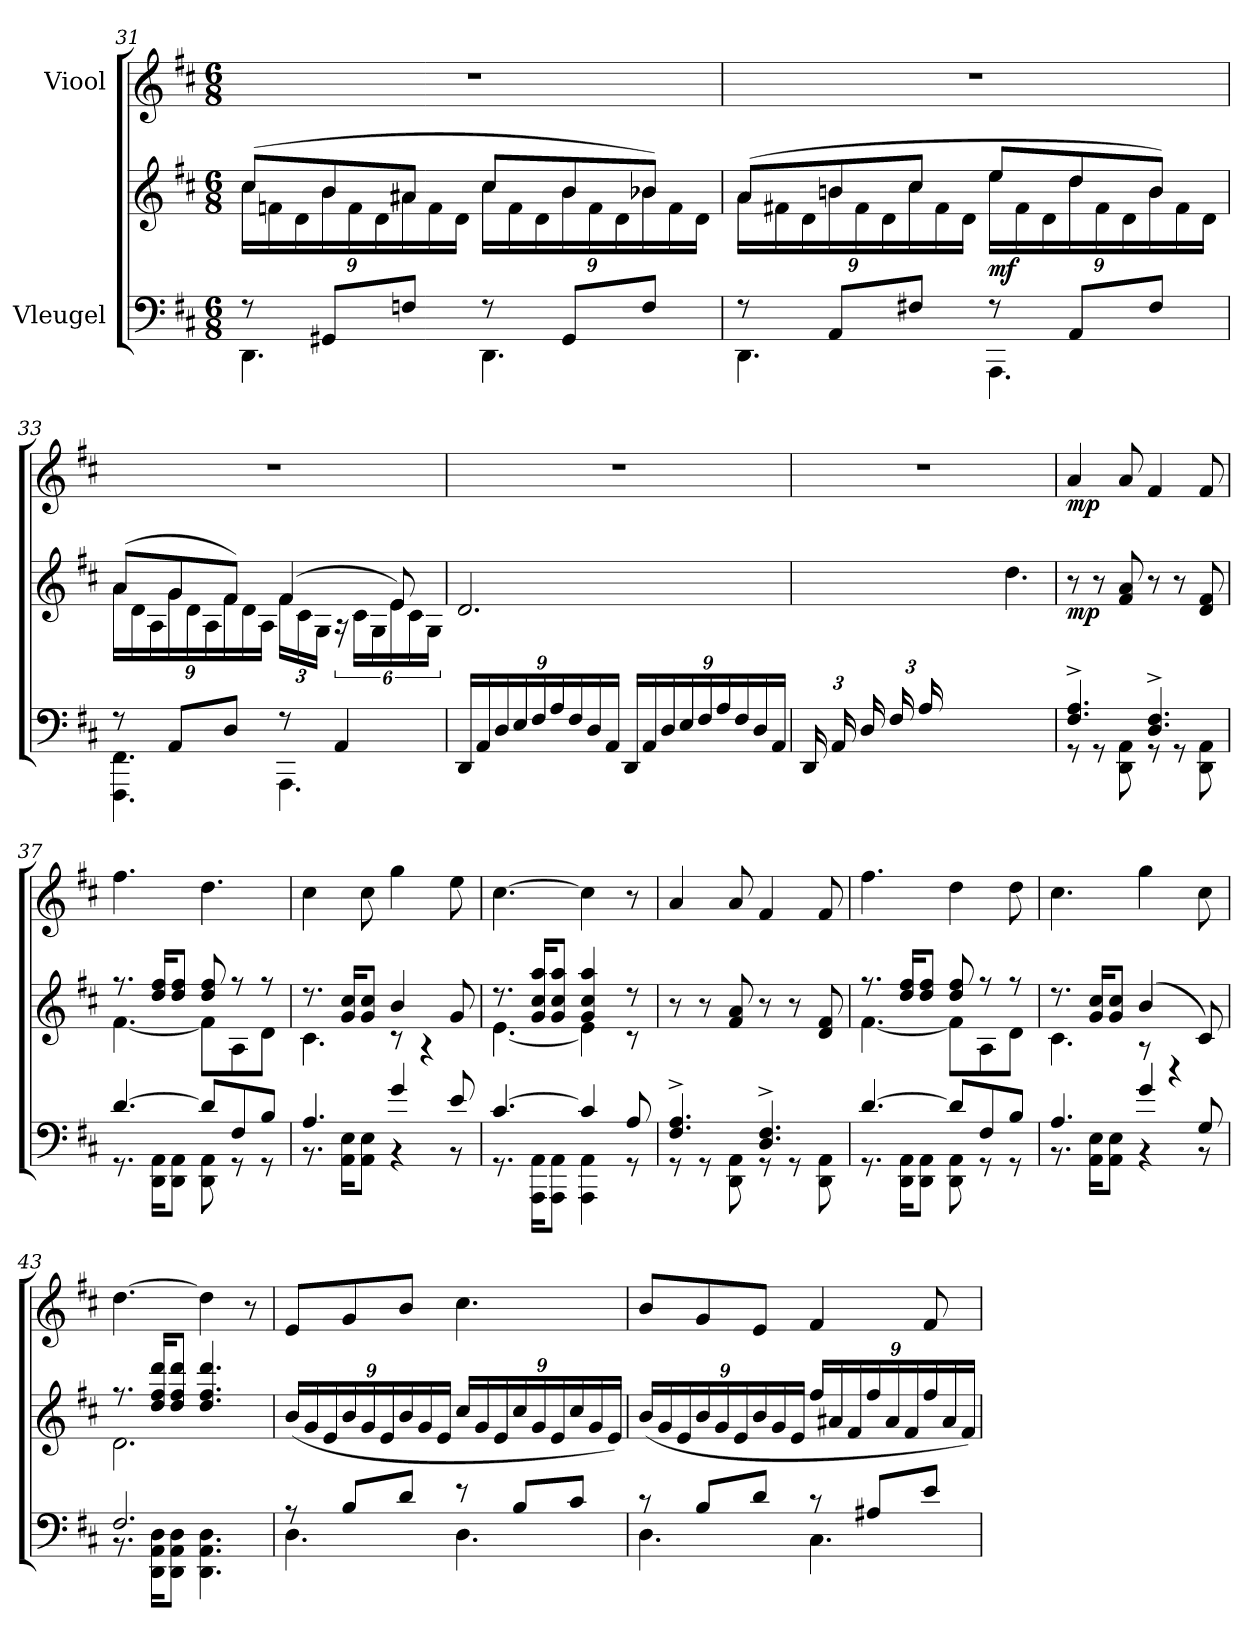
**kern	**kern	**dynam	**kern	**dynam
*part2	*part2	*part2	*part1	*part1
*staff3	*staff2	*staff2/3	*staff1	*staff1
*I"Vleugel	*	*	*I"Viool	*
*clefF4	*clefG2	*	*clefG2	*
*k[f#c#]	*k[f#c#]	*	*k[f#c#]	*
*M6/8	*M6/8	*	*M6/8	*
=31	=31	=31	=31	=31
*^	*^	*	*	*
*	*	*	*Xbrackettup	*	*	*
8r	4.DD\	(8cc#/L	24cc#\LL	.	2.r	.
.	.	.	24fn\	.	.	.
.	.	.	24d\	.	.	.
8GG#X/L	.	8b/	24b\	.	.	.
.	.	.	24f\	.	.	.
.	.	.	24d\	.	.	.
8Fn/J	.	8a#X/J	24a#\	.	.	.
.	.	.	24f\	.	.	.
.	.	.	24d\JJ	.	.	.
8r	4.DD\	8cc#/L	24cc#\LL	.	.	.
.	.	.	24f\	.	.	.
.	.	.	24d\	.	.	.
8GG#/L	.	8b/	24b\	.	.	.
.	.	.	24f\	.	.	.
.	.	.	24d\	.	.	.
8F/J	.	8b-X/J)	24b-\	.	.	.
.	.	.	24f\	.	.	.
.	.	.	24d\JJ	.	.	.
!!LO:PB:g=z
=32	=32	=32	=32	=32	=32	=32
8r	4.DD\	(8a/L	24a\LL	.	2.r	.
.	.	.	24f#X\	.	.	.
.	.	.	24d\	.	.	.
8AA/L	.	8bn/	24b\	.	.	.
.	.	.	24f#\	.	.	.
.	.	.	24d\	.	.	.
8F#X/J	.	8cc#/J	24cc#\	.	.	.
.	.	.	24f#\	.	.	.
.	.	.	24d\JJ	.	.	.
!	!	!	!	!LO:DY:b	!	!
8r	4.AAA\	8ee/L	24ee\LL	mf	.	.
.	.	.	24f#\	.	.	.
.	.	.	24d\	.	.	.
8AA/L	.	8dd/	24dd\	.	.	.
.	.	.	24f#\	.	.	.
.	.	.	24d\	.	.	.
8F#/J	.	8b/J)	24b\	.	.	.
.	.	.	24f#\	.	.	.
.	.	.	24d\JJ	.	.	.
=33	=33	=33	=33	=33	=33	=33
8r	4.FFF#\ 4.FF#\	(8a/L	24a\LL	.	2.r	.
.	.	.	24d\	.	.	.
.	.	.	24A\	.	.	.
8AA/L	.	8g/	24g\	.	.	.
.	.	.	24d\	.	.	.
.	.	.	24A\	.	.	.
8D/J	.	8f#/J)	24f#\	.	.	.
.	.	.	24d\	.	.	.
.	.	.	24A\JJ	.	.	.
8r	4.AAA\	(4f#/	24f#\LL	.	.	.
.	.	.	24c#\	.	.	.
.	.	.	24G\JJ	.	.	.
*	*	*	*brackettup	*	*	*
4AA/	.	.	24r	.	.	.
.	.	.	24c#\LL	.	.	.
.	.	.	24G\	.	.	.
*	*	*	*Xbrackettup	*	*	*
.	.	8e/)	24e\	.	.	.
.	.	.	24c#\	.	.	.
.	.	.	24G\JJ	.	.	.
*v	*v	*	*	*	*	*
*	*v	*v	*	*	*
!!LO:LB:g=z
=34	=34	=34	=34	=34
*Xbrackettup	*	*	*	*
24DD/LL	2.d/	.	2.r	.
24AA/	.	.	.	.
24D/	.	.	.	.
24E/	.	.	.	.
24F#/	.	.	.	.
24A/	.	.	.	.
24F#/	.	.	.	.
24D/	.	.	.	.
24AA/JJ	.	.	.	.
24DD/LL	.	.	.	.
24AA/	.	.	.	.
24D/	.	.	.	.
24E/	.	.	.	.
24F#/	.	.	.	.
24A/	.	.	.	.
24F#/	.	.	.	.
24D/	.	.	.	.
24AA/JJ	.	.	.	.
=35	=35	=35	=35	=35
*	*^	*	*	*
(24DD/LL	2.ryy	24%5ryy	.	2.r	.
24AA/	.	.	.	.	.
24D/	.	.	.	.	.
24F#/	.	.	.	.	.
24A/	.	.	.	.	.
24%13ryy	.	24d\	.	.	.
.	.	24f#\	.	.	.
.	.	24a\	.	.	.
.	.	24f#\JJ	.	.	.
.	.	4.dd\)	.	.	.
*	*v	*v	*	*	*
=36	=36	=36	=36	=36
*	*	*	*MM87	*
*^	*^	*	*	*
!	!	!	!	!LO:DY:b	!	!LO:DY:b
*	*	*v	*v	*	*	*
4.F#/^ 4.A/^	8r	8r	mp	4a/	mp
.	8r	8r	.	.	.
.	8DD\ 8AA\	8f#/ 8a/	.	8a/	.
4.D/^ 4.F#/^	8r	8r	.	4f#/	.
.	8r	8r	.	.	.
.	8DD\ 8AA\	8d/ 8f#/	.	8f#/	.
!!LO:LB:g=z
=37	=37	=37	=37	=37	=37
*	*	*^	*	*	*
[4.d/	8.r	8.r	[4.f#\	.	4.ff#\	.
.	16DD\ 16AA\KL	16dd/ 16ff#/KL	.	.	.	.
.	8DD\ 8AA\J	8dd/ 8ff#/J	.	.	.	.
8d/L]	8DD\ 8AA\	8dd/ 8ff#/	8f#\L]	.	4.dd\	.
8F#/	8r	8r	8A\	.	.	.
8B/J	8r	8r	8d\J	.	.	.
=38	=38	=38	=38	=38	=38	=38
4.A/	8.r	8.r	4.c#\	.	4cc#\	.
.	16AA\ 16E\KL	16g/ 16cc#/KL	.	.	.	.
.	8AA\ 8E\J	8g/ 8cc#/J	.	.	8cc#\	.
4g/	4r	4b/	8r	.	4gg\	.
.	.	.	4r	.	.	.
8e/	8r	8g/	.	.	8ee\	.
=39	=39	=39	=39	=39	=39	=39
[4.c#/	8.r	8.r	[4.e\	.	[4.cc#\	.
.	16AAA\ 16AA\KL	16g/ 16cc#/ 16aa/KL	.	.	.	.
.	8AAA\ 8AA\J	8g/ 8cc#/ 8aa/J	.	.	.	.
4c#/]	4AAA\ 4AA\	4g/ 4cc#/ 4aa/	4e\]	.	4cc#\]	.
8A/	8r	8r	8r	.	8r	.
*	*	*v	*v	*	*	*
=40	=40	=40	=40	=40	=40
4.F#/^ 4.A/^	8r	8r	.	4a/	.
.	8r	8r	.	.	.
.	8DD\ 8AA\	8f#/ 8a/	.	8a/	.
4.D/^ 4.F#/^	8r	8r	.	4f#/	.
.	8r	8r	.	.	.
.	8DD\ 8AA\	8d/ 8f#/	.	8f#/	.
!!LO:PB:g=z
=41	=41	=41	=41	=41	=41
*	*	*^	*	*	*
[4.d/	8.r	8.r	[4.f#\	.	4.ff#\	.
.	16DD\ 16AA\KL	16dd/ 16ff#/KL	.	.	.	.
.	8DD\ 8AA\J	8dd/ 8ff#/J	.	.	.	.
8d/L]	8DD\ 8AA\	8dd/ 8ff#/	8f#\L]	.	4dd\	.
8F#/	8r	8r	8A\	.	.	.
8B/J	8r	8r	8d\J	.	8dd\	.
=42	=42	=42	=42	=42	=42	=42
4.A/	8.r	8.r	4.c#\	.	4.cc#\	.
.	16AA\ 16E\KL	16g/ 16cc#/KL	.	.	.	.
.	8AA\ 8E\J	8g/ 8cc#/J	.	.	.	.
4g/	4r	(4b/	8r	.	4gg\	.
.	.	.	4r	.	.	.
8G/	8r	8c#/)	.	.	8cc#\	.
=43	=43	=43	=43	=43	=43	=43
2.F#/	8.r	8.r	2.d\	.	[4.dd\	.
.	16DD\ 16AA\ 16D\KL	16dd/ 16ff#/ 16ddd/KL	.	.	.	.
.	8DD\ 8AA\ 8D\J	8dd/ 8ff#/ 8ddd/J	.	.	.	.
.	4.DD\ 4.AA\ 4.D\	4.dd/ 4.ff#/ 4.ddd/	.	.	4dd\]	.
.	.	.	.	.	8r	.
*	*	*v	*v	*	*	*
=44	=44	=44	=44	=44	=44
*	*	*	*	*MM99	*
8r	4.D\	(>24b/LL	.	8e/L	.
.	.	24g/	.	.	.
.	.	24e/	.	.	.
8B/L	.	24b/	.	8g/	.
.	.	24g/	.	.	.
.	.	24e/	.	.	.
8d/J	.	24b/	.	8b/J	.
.	.	24g/	.	.	.
.	.	24e/JJ	.	.	.
8r	4.D\	24cc#/LL	.	4.cc#\	.
.	.	24g/	.	.	.
.	.	24e/	.	.	.
8B/L	.	24cc#/	.	.	.
.	.	24g/	.	.	.
.	.	24e/	.	.	.
8c#/J	.	24cc#/	.	.	.
.	.	24g/	.	.	.
.	.	24e/JJ)	.	.	.
!!LO:LB:g=z
=45	=45	=45	=45	=45	=45
8r	4.D\	(24b/LL	.	8b/L	.
.	.	24g/	.	.	.
.	.	24e/	.	.	.
8B/L	.	24b/	.	8g/	.
.	.	24g/	.	.	.
.	.	24e/	.	.	.
8d/J	.	24b/	.	8e/J	.
.	.	24g/	.	.	.
.	.	24e/JJ	.	.	.
8r	4.C#\	24ff#/LL	.	4f#/	.
.	.	24a#X/	.	.	.
.	.	24f#/	.	.	.
8A#X/L	.	24ff#/	.	.	.
.	.	24a#/	.	.	.
.	.	24f#/	.	.	.
8e/J	.	24ff#/	.	8f#/	.
.	.	24a#/	.	.	.
.	.	24f#/JJ)	.	.	.
*v	*v	*	*	*	*
=	=	=	=	=
*-	*-	*-	*-	*-
